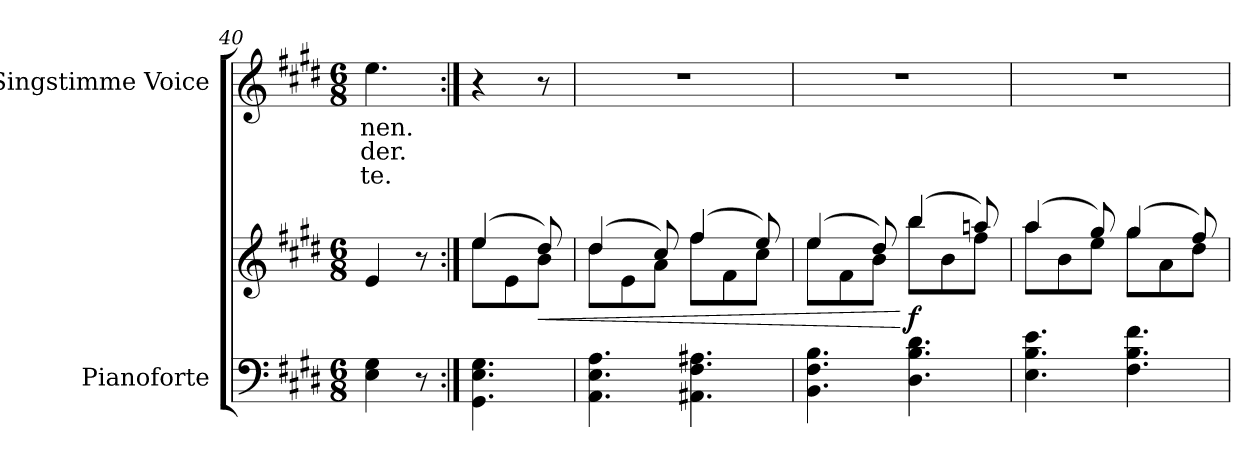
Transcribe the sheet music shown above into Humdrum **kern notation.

**kern	**kern	**dynam	**kern	**text	**text	**text
*part2	*part2	*part2	*part1	*part1	*part1	*part1
*staff3	*staff2	*staff2/3	*staff1	*staff1	*staff1	*staff1
*I"Pianoforte	*	*	*I"Singstimme Voice	*	*	*
*I'Pno	*	*	*	*	*	*
*clefF4	*clefG2	*	*clefG2	*	*	*
*k[f#c#g#d#]	*k[f#c#g#d#]	*	*k[f#c#g#d#]	*	*	*
*M6/8	*M6/8	*	*M6/8	*	*	*
=40	=40	=40	=40	=40	=40	=40
4E\ 4G#\	4e/	.	4.ee\	-nen.	-der.	-te.
8r	8r	.	.	.	.	.
=41:|!	=41:|!	=41:|!	=41:|!	=41:|!	=41:|!	=41:|!
*	*^	*	*	*	*	*
4.GG#\ 4.E\ 4.G#\	(4ee/	8ee\L	.	4r	.	.	.
.	.	8e\	.	.	.	.	.
!	!	!	!LO:HP:b	!	!	!	!
.	8dd#/)	8b\J	<	8r	.	.	.
=42	=42	=42	=42	=42	=42	=42	=42
4.AA\ 4.E\ 4.A\	(4dd#/	8dd#\L	.	2.r	.	.	.
.	.	8e\	.	.	.	.	.
.	8cc#/)	8a\J	.	.	.	.	.
4.AA#X\ 4.F#\ 4.A#X\	(4ff#/	8ff#\L	.	.	.	.	.
.	.	8f#\	.	.	.	.	.
.	8ee/)	8cc#\J	.	.	.	.	.
=43	=43	=43	=43	=43	=43	=43	=43
4.BB\ 4.F#\ 4.B\	(4ee/	8ee\L	.	2.r	.	.	.
.	.	8f#\	.	.	.	.	.
.	8dd#/)	8b\J	.	.	.	.	.
!	!	!	!LO:DY:n=1:b	!	!	!	!
4.D#\ 4.B\ 4.d#\	(4bb/	8bb\L	[ f	.	.	.	.
.	.	8b\	.	.	.	.	.
.	8aan/)	8ff#\J	.	.	.	.	.
=44	=44	=44	=44	=44	=44	=44	=44
4.E\ 4.B\ 4.e\	(4aa/	8aa\L	.	2.r	.	.	.
.	.	8b\	.	.	.	.	.
.	8gg#/)	8ee\J	.	.	.	.	.
4.F#\ 4.B\ 4.f#\	(4gg#/	8gg#\L	.	.	.	.	.
.	.	8a\	.	.	.	.	.
.	8ff#/)	8dd#\J	.	.	.	.	.
*	*v	*v	*	*	*	*	*
=	=	=	=	=	=	=
*-	*-	*-	*-	*-	*-	*-
